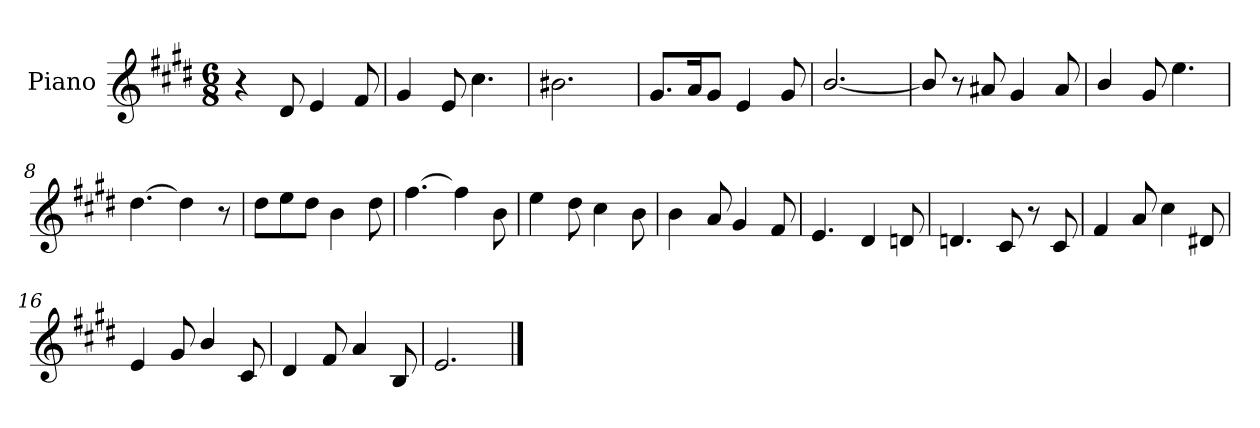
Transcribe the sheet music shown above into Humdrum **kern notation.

**kern
*part1
*staff1
*I"Piano
*I'Pno.
*clefG2
*k[f#c#g#d#]
*M6/8
*MM70
=1
4r
8d#/
4e/
8f#/
=2
4g#/
8e/
4.cc#\
=3
2.b#X\
=4
8.g#/L
16a/K
8g#/J
4e/
8g#/
!!LO:LB:g=z
=5
[2.b/
=6
8b/]
8r
8a#X/
4g#/
8a#/
=7
4b/
8g#/
4.ee\
=8
[4.dd#\
4dd#\]
8r
=9
8dd#\L
8ee\
8dd#\J
4b\
8dd#\
!!LO:LB:g=z
=10
[4.ff#\
4ff#\]
8b\
=11
4ee\
8dd#\
4cc#\
8b\
=12
4b\
8a/
4g#/
8f#/
=13
4.e/
4d#/
8dn/
!!LO:LB:g=z
=14
4.dn/
8c#/
8r
8c#/
=15
4f#/
8a/
4cc#\
8d#X/
=16
4e/
8g#/
4b/
8c#/
=17
4d#/
8f#/
4a/
8B/
=18
2.e/
==
*-
